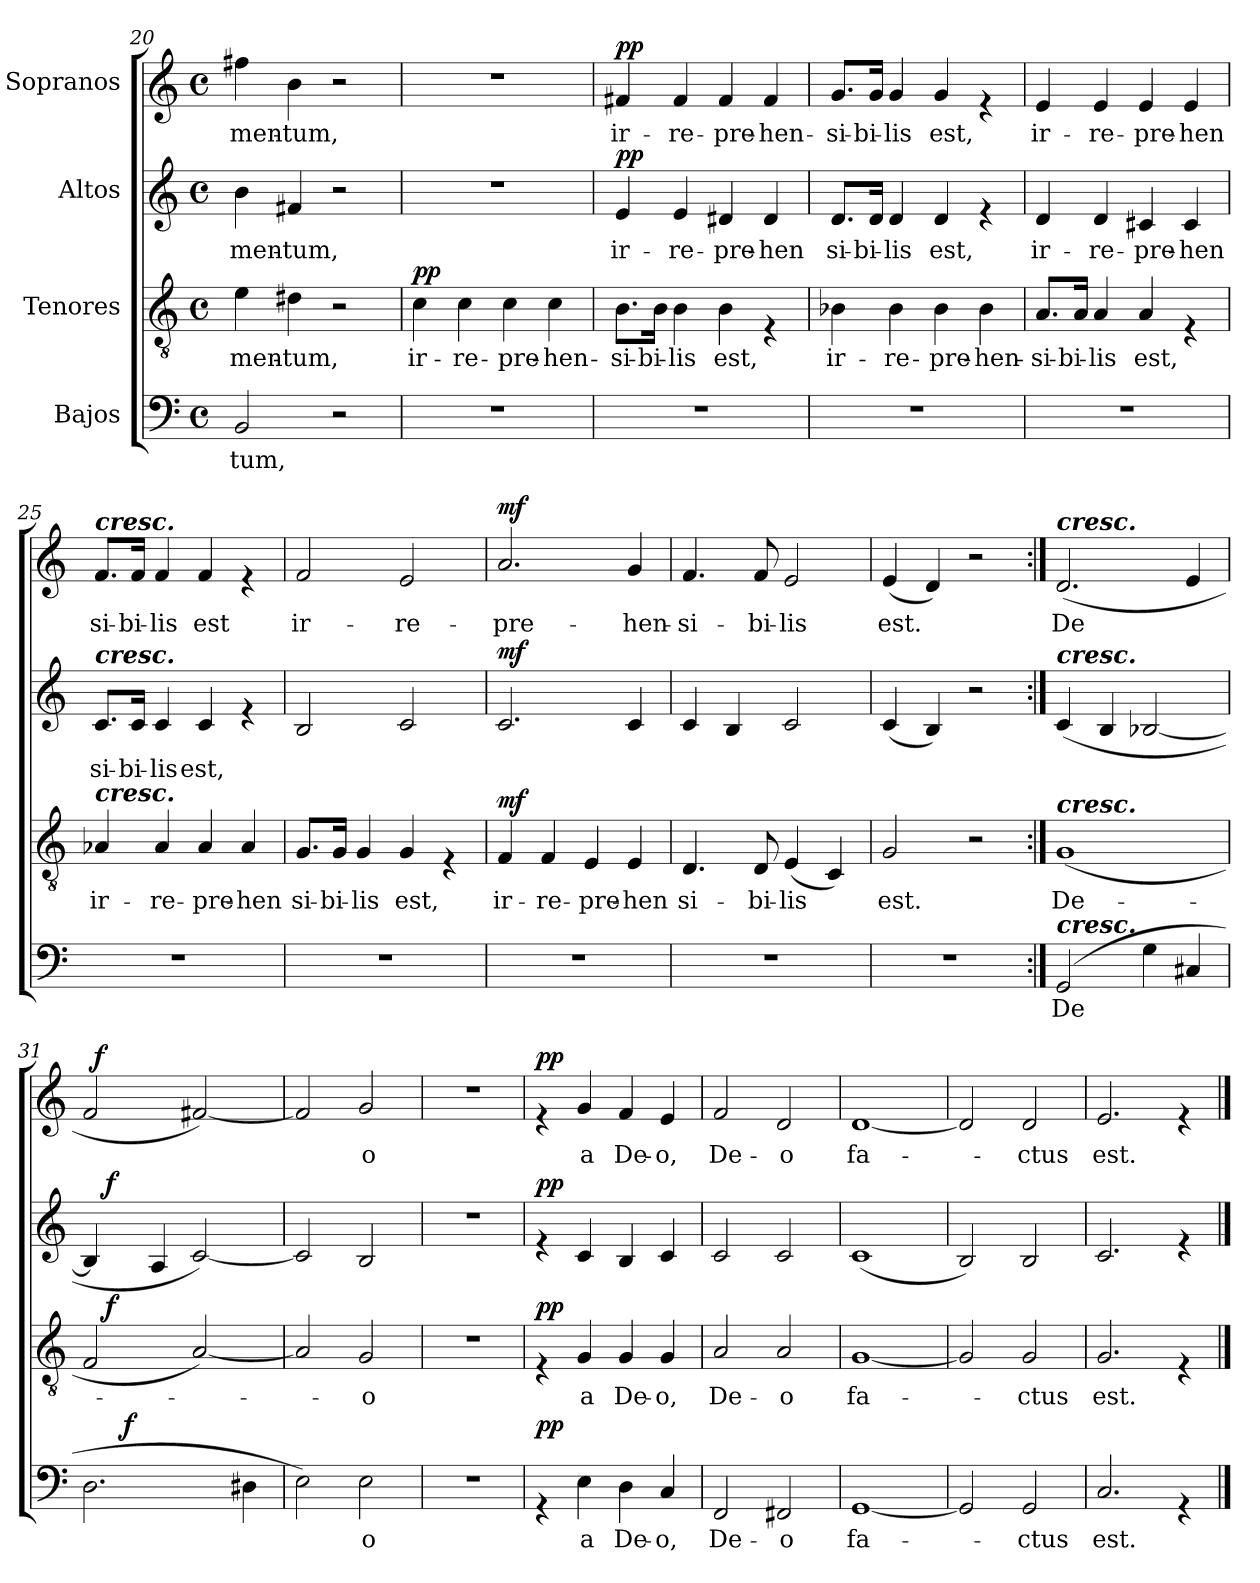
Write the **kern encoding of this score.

**kern	**text	**dynam	**kern	**text	**dynam	**kern	**text	**dynam	**kern	**text	**dynam
*part4	*part4	*part4	*part3	*part3	*part3	*part2	*part2	*part2	*part1	*part1	*part1
*staff4	*staff4	*staff4	*staff3	*staff3	*staff3	*staff2	*staff2	*staff2	*staff1	*staff1	*staff1
*I"Bajos	*	*	*I"Tenores	*	*	*I"Altos	*	*	*I"Sopranos	*	*
*clefF4	*	*	*clefGv2	*	*	*clefG2	*	*	*clefG2	*	*
*k[]	*	*	*k[]	*	*	*k[]	*	*	*k[]	*	*
*C:	*	*	*C:	*	*	*C:	*	*	*C:	*	*
*M4/4	*	*	*M4/4	*	*	*M4/4	*	*	*M4/4	*	*
*met(c)	*	*	*met(c)	*	*	*met(c)	*	*	*met(c)	*	*
=20	=20	=20	=20	=20	=20	=20	=20	=20	=20	=20	=20
!	!LO:LY:b	!	!	!LO:LY:b	!	!	!LO:LY:b	!	!	!LO:LY:b	!
2BB/	-tum,	.	4e\	-men-	.	4b\	-men-	.	4ff#X\	-men-	.
!	!	!	!	!LO:LY:b	!	!	!LO:LY:b	!	!	!LO:LY:b	!
.	.	.	4d#X\	-tum,	.	4f#X/	-tum,	.	4b\	-tum,	.
2r	.	.	2r	.	.	2r	.	.	2r	.	.
=21	=21	=21	=21	=21	=21	=21	=21	=21	=21	=21	=21
!	!	!	!	!LO:LY:b	!LO:DY:a	!	!	!	!	!	!
1r	.	.	4c\	ir-	pp	1r	.	.	1r	.	.
!	!	!	!	!LO:LY:b	!	!	!	!	!	!	!
.	.	.	4c\	-re-	.	.	.	.	.	.	.
!	!	!	!	!LO:LY:b	!	!	!	!	!	!	!
.	.	.	4c\	-pre-	.	.	.	.	.	.	.
!	!	!	!	!LO:LY:b	!	!	!	!	!	!	!
.	.	.	4c\	-hen-	.	.	.	.	.	.	.
=22	=22	=22	=22	=22	=22	=22	=22	=22	=22	=22	=22
!	!	!	!	!LO:LY:b	!	!	!LO:LY:b	!LO:DY:a	!	!LO:LY:b	!LO:DY:a
1r	.	.	8.B\L	-si-	.	4e/	ir-	pp	4f#X/	ir-	pp
!	!	!	!	!LO:LY:b	!	!	!	!	!	!	!
.	.	.	16B\Jk	-bi-	.	.	.	.	.	.	.
!	!	!	!	!LO:LY:b	!	!	!LO:LY:b	!	!	!LO:LY:b	!
.	.	.	4B\	-lis	.	4e/	-re-	.	4f#/	-re-	.
!	!	!	!	!LO:LY:b	!	!	!LO:LY:b	!	!	!LO:LY:b	!
.	.	.	4B\	est,	.	4d#X/	-pre-	.	4f#/	-pre-	.
!	!	!	!	!	!	!	!LO:LY:b	!	!	!LO:LY:b	!
.	.	.	4rE	.	.	4d#/	-hen	.	4f#/	-hen-	.
=23	=23	=23	=23	=23	=23	=23	=23	=23	=23	=23	=23
!	!	!	!	!LO:LY:b	!	!	!LO:LY:b	!	!	!LO:LY:b	!
1r	.	.	4B-X\	ir-	.	8.d/L	si-	.	8.g/L	-si-	.
!	!	!	!	!	!	!	!LO:LY:b	!	!	!LO:LY:b	!
.	.	.	.	.	.	16d/Jk	-bi-	.	16g/Jk	-bi-	.
!	!	!	!	!LO:LY:b	!	!	!LO:LY:b	!	!	!LO:LY:b	!
.	.	.	4B-\	-re-	.	4d/	-lis	.	4g/	-lis	.
!	!	!	!	!LO:LY:b	!	!	!LO:LY:b	!	!	!LO:LY:b	!
.	.	.	4B-\	-pre-	.	4d/	est,	.	4g/	est,	.
!	!	!	!	!LO:LY:b	!	!	!	!	!	!	!
.	.	.	4B-\	-hen-	.	4re	.	.	4re	.	.
=24	=24	=24	=24	=24	=24	=24	=24	=24	=24	=24	=24
!	!	!	!	!LO:LY:b	!	!	!LO:LY:b	!	!	!LO:LY:b	!
1r	.	.	8.A/L	-si-	.	4d/	ir-	.	4e/	ir-	.
!	!	!	!	!LO:LY:b	!	!	!	!	!	!	!
.	.	.	16A/Jk	-bi-	.	.	.	.	.	.	.
!	!	!	!	!LO:LY:b	!	!	!LO:LY:b	!	!	!LO:LY:b	!
.	.	.	4A/	-lis	.	4d/	-re-	.	4e/	-re-	.
!	!	!	!	!LO:LY:b	!	!	!LO:LY:b	!	!	!LO:LY:b	!
.	.	.	4A/	est,	.	4c#X/	-pre-	.	4e/	-pre-	.
!	!	!	!	!	!	!	!LO:LY:b	!	!	!LO:LY:b	!
.	.	.	4rE	.	.	4c#/	-hen	.	4e/	-hen	.
!!LO:PB:g=z
=25	=25	=25	=25	=25	=25	=25	=25	=25	=25	=25	=25
!	!	!	!	!	!	!	!	!	!LO:TX:a:Bi:t=cresc.	!	!
!	!	!	!	!	!	!LO:TX:a:Bi:t=cresc.	!	!	!	!	!
!	!	!	!LO:TX:a:Bi:t=cresc.	!	!	!	!	!	!	!	!
!	!	!	!	!LO:LY:b	!	!	!LO:LY:b	!	!	!LO:LY:b	!
1r	.	.	4A-X/	ir-	.	8.c/L	si-	.	8.f/L	si-	.
!	!	!	!	!	!	!	!LO:LY:b	!	!	!LO:LY:b	!
.	.	.	.	.	.	16c/Jk	-bi-	.	16f/Jk	-bi-	.
!	!	!	!	!LO:LY:b	!	!	!LO:LY:b	!	!	!LO:LY:b	!
.	.	.	4A-/	-re-	.	4c/	-lis	.	4f/	-lis	.
!	!	!	!	!LO:LY:b	!	!	!LO:LY:b	!	!	!LO:LY:b	!
.	.	.	4A-/	-pre-	.	4c/	est,	.	4f/	est	.
!	!	!	!	!LO:LY:b	!	!	!	!	!	!	!
.	.	.	4A-/	-hen	.	4re	.	.	4re	.	.
=26	=26	=26	=26	=26	=26	=26	=26	=26	=26	=26	=26
!	!	!	!	!LO:LY:b	!	!	!	!	!	!LO:LY:b	!
1r	.	.	8.G/L	si-	.	2B/	.	.	2f/	ir-	.
!	!	!	!	!LO:LY:b	!	!	!	!	!	!	!
.	.	.	16G/Jk	-bi-	.	.	.	.	.	.	.
!	!	!	!	!LO:LY:b	!	!	!	!	!	!	!
.	.	.	4G/	-lis	.	.	.	.	.	.	.
!	!	!	!	!LO:LY:b	!	!	!	!	!	!LO:LY:b	!
.	.	.	4G/	est,	.	2c/	.	.	2e/	-re-	.
.	.	.	4rE	.	.	.	.	.	.	.	.
=27	=27	=27	=27	=27	=27	=27	=27	=27	=27	=27	=27
!	!	!	!	!LO:LY:b	!LO:DY:a	!	!	!LO:DY:a	!	!LO:LY:b	!LO:DY:a
1r	.	.	4F/	ir-	mf	2.c/	.	mf	2.a/	-pre-	mf
!	!	!	!	!LO:LY:b	!	!	!	!	!	!	!
.	.	.	4F/	-re-	.	.	.	.	.	.	.
!	!	!	!	!LO:LY:b	!	!	!	!	!	!	!
.	.	.	4E/	-pre-	.	.	.	.	.	.	.
!	!	!	!	!LO:LY:b	!	!	!	!	!	!LO:LY:b	!
.	.	.	4E/	-hen	.	4c/	.	.	4g/	-hen-	.
=28	=28	=28	=28	=28	=28	=28	=28	=28	=28	=28	=28
!	!	!	!	!LO:LY:b	!	!	!	!	!	!LO:LY:b	!
1r	.	.	4.D/	si-	.	4c/	.	.	4.f/	-si-	.
.	.	.	.	.	.	4B/	.	.	.	.	.
!	!	!	!	!LO:LY:b	!	!	!	!	!	!LO:LY:b	!
.	.	.	8D/	-bi-	.	.	.	.	8f/	-bi-	.
!	!	!	!	!LO:LY:b	!	!	!	!	!	!LO:LY:b	!
.	.	.	(<4E/	-lis	.	2c/	.	.	2e/	-lis	.
.	.	.	4C/)	.	.	.	.	.	.	.	.
=29	=29	=29	=29	=29	=29	=29	=29	=29	=29	=29	=29
!	!	!	!	!LO:LY:b	!	!	!	!	!	!LO:LY:b	!
1r	.	.	2G/	est.	.	(<4c/	.	.	(<4e/	est.	.
.	.	.	.	.	.	4B/)	.	.	4d/)	.	.
.	.	.	2r	.	.	2r	.	.	2r	.	.
=30:|!	=30:|!	=30:|!	=30:|!	=30:|!	=30:|!	=30:|!	=30:|!	=30:|!	=30:|!	=30:|!	=30:|!
!	!	!	!	!	!	!	!	!	!LO:TX:a:Bi:t=cresc.	!	!
!	!	!	!	!	!	!LO:TX:a:Bi:t=cresc.	!	!	!	!	!
!	!	!	!LO:TX:a:Bi:t=cresc.	!	!	!	!	!	!	!	!
!LO:TX:a:Bi:t=cresc.	!	!	!	!	!	!	!	!	!	!	!
!	!LO:LY:b	!	!	!LO:LY:b	!	!	!	!	!	!LO:LY:b	!
(<2GG/	De	.	(<1G	De-	.	(<4c/	.	.	(<2.d/	De	.
.	.	.	.	.	.	4B/	.	.	.	.	.
4G\	.	.	.	.	.	[<2B-X/	.	.	.	.	.
4C#X/	.	.	.	.	.	.	.	.	4e/	.	.
!!LO:LB:g=z
=31	=31	=31	=31	=31	=31	=31	=31	=31	=31	=31	=31
*^	*	*	*^	*	*	*^	*	*	*^	*	*
2.D\	8ryy	.	.	2F/	16ryy	.	.	4B-/]	16ryy	.	.	2f/	32ryy	.	.
!	!	!	!	!	!	!	!	!	!	!	!	!	!	!	!LO:DY:a
.	.	.	.	.	.	.	.	.	.	.	.	.	2ryy	.	f
!	!	!	!	!	!	!	!LO:DY:a	!	!	!	!LO:DY:a	!	!	!	!
.	.	.	.	.	2...ryy	.	f	.	2...ryy	.	f	.	.	.	.
!	!	!	!LO:DY:a	!	!	!	!	!	!	!	!	!	!	!	!
.	2..ryy	.	f	.	.	.	.	.	.	.	.	.	.	.	.
.	.	.	.	.	.	.	.	4A/	.	.	.	.	.	.	.
.	.	.	.	[<2A/)	.	.	.	[<2c/)	.	.	.	[<2f#X/)	.	.	.
.	.	.	.	.	.	.	.	.	.	.	.	.	4...ryy	.	.
4D#X\	.	.	.	.	.	.	.	.	.	.	.	.	.	.	.
*v	*v	*	*	*	*	*	*	*v	*v	*	*	*v	*v	*	*
*	*	*	*v	*v	*	*	*	*	*	*	*	*
!!LO:LB:g=z
=32	=32	=32	=32	=32	=32	=32	=32	=32	=32	=32	=32
2E\)	.	.	2A/]	.	.	2c/]	.	.	2f#/]	.	.
!	!LO:LY:b	!	!	!LO:LY:b	!	!	!	!	!	!LO:LY:b	!
2E\	o	.	2G/	-o	.	2B/	.	.	2g/	o	.
=33	=33	=33	=33	=33	=33	=33	=33	=33	=33	=33	=33
1r	.	.	1r	.	.	1r	.	.	1r	.	.
=34	=34	=34	=34	=34	=34	=34	=34	=34	=34	=34	=34
!	!	!LO:DY:a	!	!	!LO:DY:a	!	!	!LO:DY:a	!	!	!LO:DY:a
4rGG	.	pp	4rE	.	pp	4re	.	pp	4re	.	pp
!	!LO:LY:b	!	!	!LO:LY:b	!	!	!	!	!	!LO:LY:b	!
4E\	a	.	4G/	a	.	4c/	.	.	4g/	a	.
!	!LO:LY:b	!	!	!LO:LY:b	!	!	!	!	!	!LO:LY:b	!
4D\	De-	.	4G/	De-	.	4B/	.	.	4f/	De-	.
!	!LO:LY:b	!	!	!LO:LY:b	!	!	!	!	!	!LO:LY:b	!
4C/	-o,	.	4G/	-o,	.	4c/	.	.	4e/	-o,	.
=35	=35	=35	=35	=35	=35	=35	=35	=35	=35	=35	=35
!	!LO:LY:b	!	!	!LO:LY:b	!	!	!	!	!	!LO:LY:b	!
2FF/	De-	.	2A/	De-	.	2c/	.	.	2f/	De-	.
!	!LO:LY:b	!	!	!LO:LY:b	!	!	!	!	!	!LO:LY:b	!
2FF#X/	-o	.	2A/	-o	.	2c/	.	.	2d/	-o	.
=36	=36	=36	=36	=36	=36	=36	=36	=36	=36	=36	=36
!	!LO:LY:b	!	!	!LO:LY:b	!	!	!	!	!	!LO:LY:b	!
[<1GG	fa-	.	[<1G	fa-	.	(<1c	.	.	[<1d	fa-	.
=37	=37	=37	=37	=37	=37	=37	=37	=37	=37	=37	=37
2GG/]	.	.	2G/]	.	.	2B/)	.	.	2d/]	.	.
!	!LO:LY:b	!	!	!LO:LY:b	!	!	!	!	!	!LO:LY:b	!
2GG/	-ctus	.	2G/	-ctus	.	2B/	.	.	2d/	-ctus	.
=38	=38	=38	=38	=38	=38	=38	=38	=38	=38	=38	=38
!	!LO:LY:b	!	!	!LO:LY:b	!	!	!	!	!	!LO:LY:b	!
2.C/	est.	.	2.G/	est.	.	2.c/	.	.	2.e/	est.	.
4rGG	.	.	4rE	.	.	4re	.	.	4re	.	.
==	==	==	==	==	==	==	==	==	==	==	==
*-	*-	*-	*-	*-	*-	*-	*-	*-	*-	*-	*-
